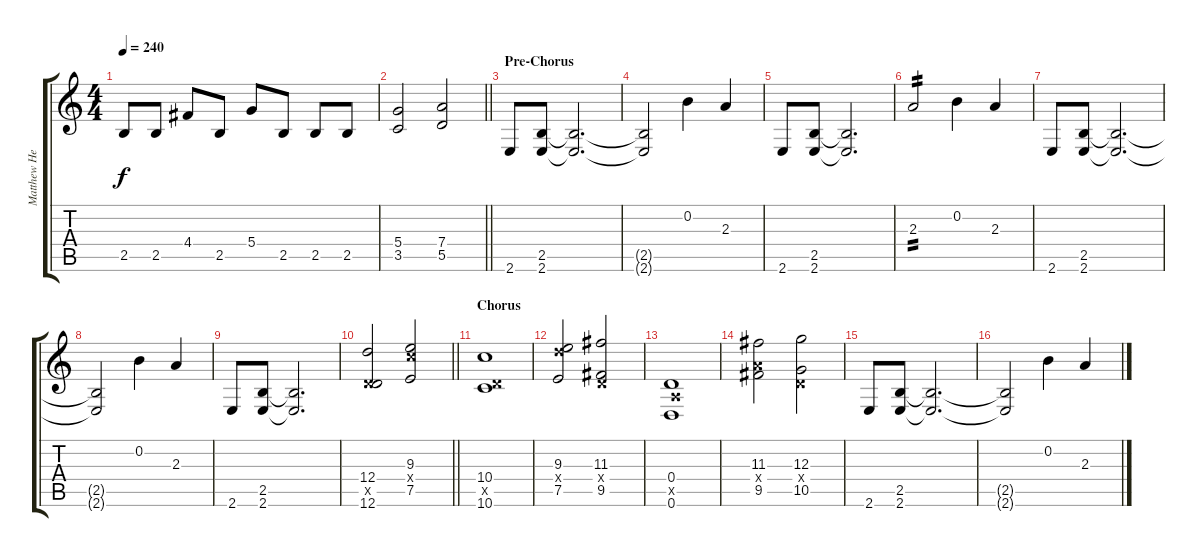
\track ("Matthew Heafy" "Matthew He") {instrument overdrivenguitar}
\staff {score tabs}
\tuning (E4 B3 G3 D3 A2 D2) {hide}
\ts (4 4)
\tempo 240
\clef g2
\ks c
2.5.8{dy f} 2.5.8 4.4.8 2.5.8 5.4.8 2.5.8 2.5.8 2.5.8 |
\barLineRight lightlight
(5.4 3.5).2 (7.4 5.5).2 |
\section ("" "Pre-Chorus")
2.6.8 (2.5 2.6).8 (2.5{t} 2.6{t}).2{d} |
(2.5{t} 2.6{t}).2 0.2.4 2.3.4 |
2.6.8 (2.5 2.6).8 (2.5{t} 2.6{t}).2{d} |
2.3.2{tp 2} 0.2.4 2.3.4 |
2.6.8 (2.5 2.6).8 (2.5{t} 2.6{t}).2{d} |
(2.5{t} 2.6{t}).2 0.2.4 2.3.4 |
2.6.8 (2.5 2.6).8 (2.5{t} 2.6{t}).2{d} |
\barLineRight lightlight
(12.4 5.5{x} 12.6).2 (9.3 10.4{x} 7.5).2 |
\section ("" "Chorus")
(10.4 5.5{x} 10.6).1 |
(9.3 12.4{x} 7.5).2 (11.3 0.4{x} 9.5).2 |
(0.4 0.5{x} 0.6).1 |
(11.3 7.4{x} 9.5).2 (12.3 0.4{x} 10.5).2 |
2.6.8 (2.5 2.6).8 (2.5{t} 2.6{t}).2{d} |
(2.5{t} 2.6{t}).2 0.2.4 2.3.4
